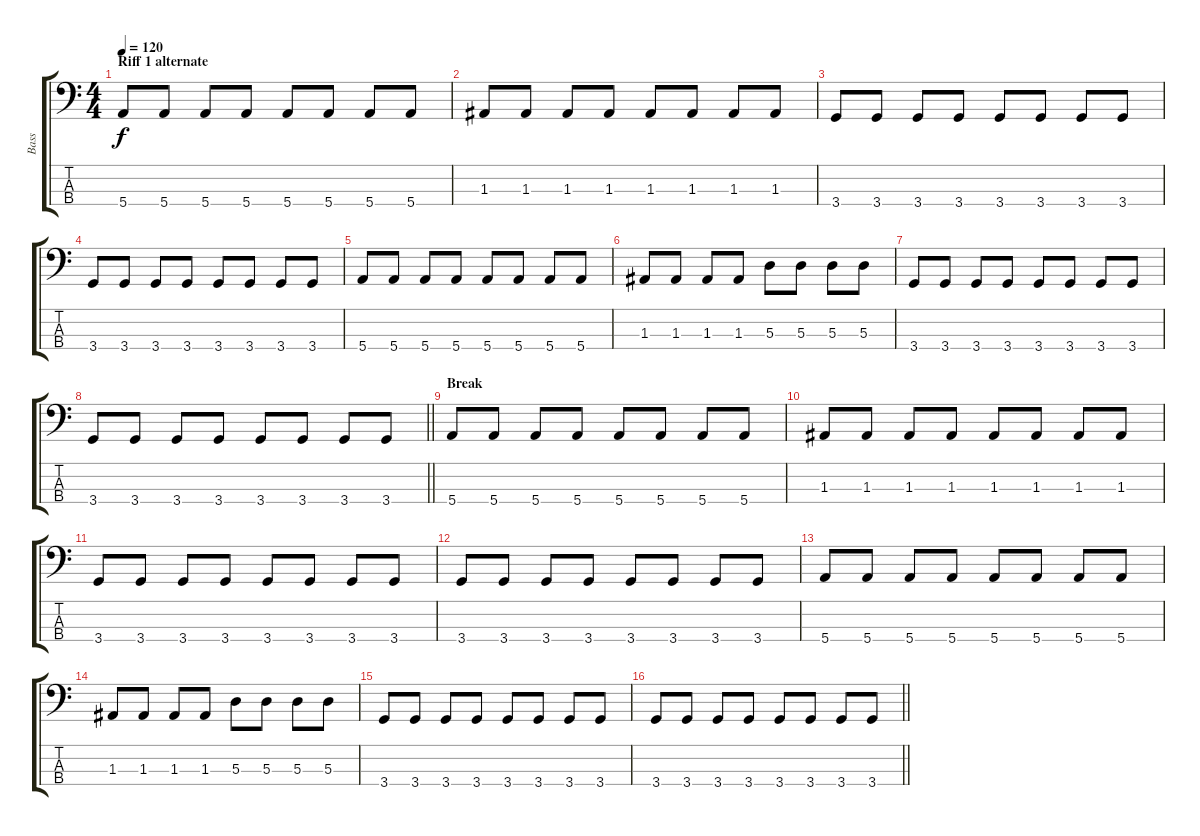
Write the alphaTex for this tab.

\track ("Bass" "Bass") {instrument electricbassfinger}
\staff {score tabs}
\tuning (G2 D2 A1 E1) {hide}
\ts (4 4)
\section ("" "Riff 1 alternate")
\tempo 120
\clef f4
\ks c
5.4.8{dy f} 5.4.8 5.4.8 5.4.8 5.4.8 5.4.8 5.4.8 5.4.8 |
1.3.8 1.3.8 1.3.8 1.3.8 1.3.8 1.3.8 1.3.8 1.3.8 |
3.4.8 3.4.8 3.4.8 3.4.8 3.4.8 3.4.8 3.4.8 3.4.8 |
3.4.8 3.4.8 3.4.8 3.4.8 3.4.8 3.4.8 3.4.8 3.4.8 |
5.4.8 5.4.8 5.4.8 5.4.8 5.4.8 5.4.8 5.4.8 5.4.8 |
1.3.8 1.3.8 1.3.8 1.3.8 5.3.8 5.3.8 5.3.8 5.3.8 |
3.4.8 3.4.8 3.4.8 3.4.8 3.4.8 3.4.8 3.4.8 3.4.8 |
\barLineRight lightlight
3.4.8 3.4.8 3.4.8 3.4.8 3.4.8 3.4.8 3.4.8 3.4.8 |
\section ("" "Break")
5.4.8 5.4.8 5.4.8 5.4.8 5.4.8 5.4.8 5.4.8 5.4.8 |
1.3.8 1.3.8 1.3.8 1.3.8 1.3.8 1.3.8 1.3.8 1.3.8 |
3.4.8 3.4.8 3.4.8 3.4.8 3.4.8 3.4.8 3.4.8 3.4.8 |
3.4.8 3.4.8 3.4.8 3.4.8 3.4.8 3.4.8 3.4.8 3.4.8 |
5.4.8 5.4.8 5.4.8 5.4.8 5.4.8 5.4.8 5.4.8 5.4.8 |
1.3.8 1.3.8 1.3.8 1.3.8 5.3.8 5.3.8 5.3.8 5.3.8 |
3.4.8 3.4.8 3.4.8 3.4.8 3.4.8 3.4.8 3.4.8 3.4.8 |
\barLineRight lightlight
3.4.8 3.4.8 3.4.8 3.4.8 3.4.8 3.4.8 3.4.8 3.4.8
